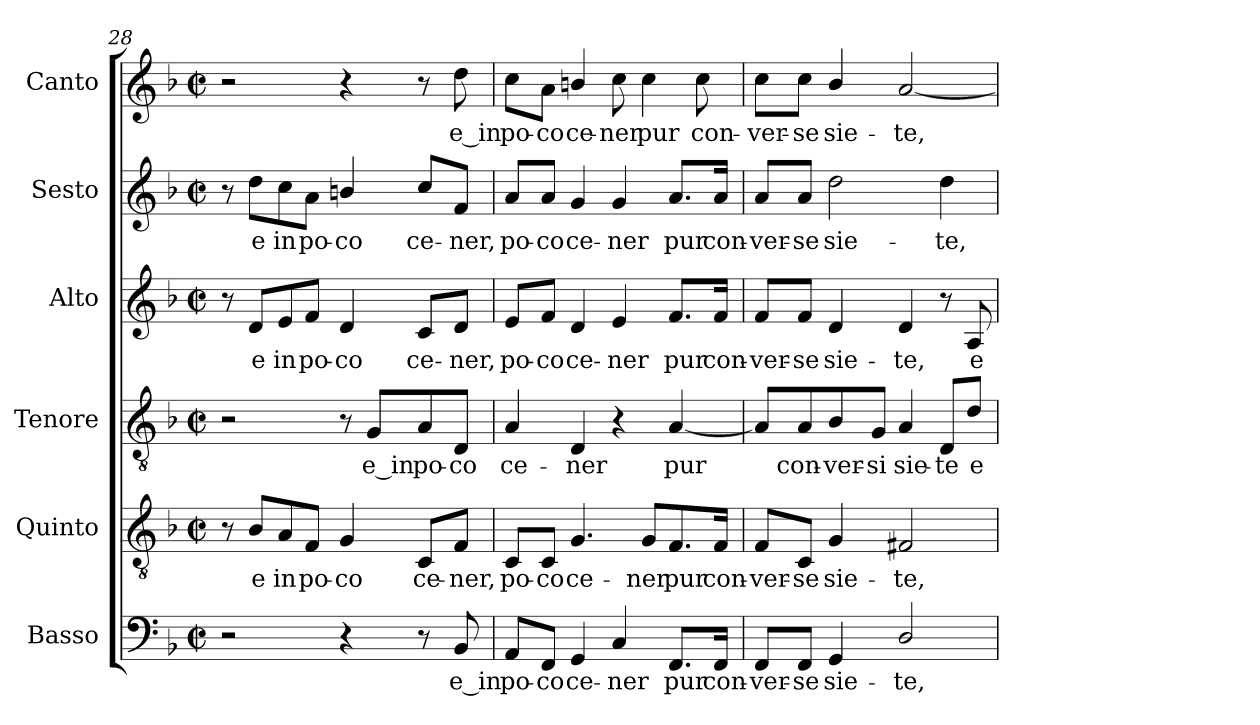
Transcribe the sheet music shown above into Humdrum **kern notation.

**kern	**text	**kern	**text	**kern	**text	**kern	**text	**kern	**text	**kern	**text
*part6	*part6	*part5	*part5	*part4	*part4	*part3	*part3	*part2	*part2	*part1	*part1
*staff6	*staff6	*staff5	*staff5	*staff4	*staff4	*staff3	*staff3	*staff2	*staff2	*staff1	*staff1
*I"Basso	*	*I"Quinto	*	*I"Tenore	*	*I"Alto	*	*I"Sesto	*	*I"Canto	*
*I'B.	*	*I'T.	*	*I'T.	*	*I'A.	*	*I'S.	*	*	*
*clefF4	*	*clefGv2	*	*clefGv2	*	*clefG2	*	*clefG2	*	*clefG2	*
*	*	*ITrd7c12	*	*ITrd7c12	*	*	*	*	*	*	*
*k[b-]	*	*k[b-]	*	*k[b-]	*	*k[b-]	*	*k[b-]	*	*k[b-]	*
*F:	*	*F:	*	*F:	*	*F:	*	*F:	*	*F:	*
*M2/2	*	*M2/2	*	*M2/2	*	*M2/2	*	*M2/2	*	*M2/2	*
*met(c|)	*	*met(c|)	*	*met(c|)	*	*met(c|)	*	*met(c|)	*	*met(c|)	*
=28	=28	=28	=28	=28	=28	=28	=28	=28	=28	=28	=28
2r	.	8r	.	2r	.	8r	.	8r	.	2r	.
!	!	!	!LO:LY:b:color=#000000	!	!	!	!	!	!	!	!
!	!	!	!	!	!	!	!LO:LY:b:color=#000000	!	!	!	!
!	!	!	!	!	!	!	!	!	!LO:LY:b:color=#000000	!	!
.	.	8BB-i/L	e	.	.	8di/L	e	8ddi\L	e	.	.
!	!	!	!LO:LY:b:color=#000000	!	!	!	!	!	!	!	!
!	!	!	!	!	!	!	!LO:LY:b:color=#000000	!	!	!	!
!	!	!	!	!	!	!	!	!	!LO:LY:b:color=#000000	!	!
.	.	8AAi/	in	.	.	8ei/	in	8cci\	in	.	.
!	!	!	!LO:LY:b:color=#000000	!	!	!	!	!	!	!	!
!	!	!	!	!	!	!	!LO:LY:b:color=#000000	!	!	!	!
!	!	!	!	!	!	!	!	!	!LO:LY:b:color=#000000	!	!
.	.	8FFi/J	po-	.	.	8fi/J	po-	8ai\J	po-	.	.
!	!	!	!LO:LY:b:color=#000000	!	!	!	!	!	!	!	!
!	!	!	!	!	!	!	!LO:LY:b:color=#000000	!	!	!	!
!	!	!	!	!	!	!	!	!	!LO:LY:b:color=#000000	!	!
4r	.	4GGi/	-co	8r	.	4di/	-co	4bni/	-co	4r	.
!	!	!	!	!	!LO:LY:b:color=#000000	!	!	!	!	!	!
.	.	.	.	8GGi/L	e_in	.	.	.	.	.	.
!	!	!	!LO:LY:b:color=#000000	!	!	!	!	!	!	!	!
!	!	!	!	!	!LO:LY:b:color=#000000	!	!	!	!	!	!
!	!	!	!	!	!	!	!LO:LY:b:color=#000000	!	!	!	!
!	!	!	!	!	!	!	!	!	!LO:LY:b:color=#000000	!	!
8r	.	8CCi/L	ce-	8AAi/	po-	8ci/L	ce-	8cci/L	ce-	8r	.
!	!LO:LY:b:color=#000000	!	!	!	!	!	!	!	!	!	!
!	!	!	!LO:LY:b:color=#000000	!	!	!	!	!	!	!	!
!	!	!	!	!	!LO:LY:b:color=#000000	!	!	!	!	!	!
!	!	!	!	!	!	!	!LO:LY:b:color=#000000	!	!	!	!
!	!	!	!	!	!	!	!	!	!LO:LY:b:color=#000000	!	!
!	!	!	!	!	!	!	!	!	!	!	!LO:LY:b:color=#000000
8BB-i/	e_in	8FFi/J	-ner,	8DDi/J	-co	8di/J	-ner,	8fi/J	-ner,	8ddi\	e_in
=29	=29	=29	=29	=29	=29	=29	=29	=29	=29	=29	=29
!	!LO:LY:b:color=#000000	!	!	!	!	!	!	!	!	!	!
!	!	!	!LO:LY:b:color=#000000	!	!	!	!	!	!	!	!
!	!	!	!	!	!LO:LY:b:color=#000000	!	!	!	!	!	!
!	!	!	!	!	!	!	!LO:LY:b:color=#000000	!	!	!	!
!	!	!	!	!	!	!	!	!	!LO:LY:b:color=#000000	!	!
!	!	!	!	!	!	!	!	!	!	!	!LO:LY:b:color=#000000
8AAi/L	po-	8CCi/L	po-	4AAi/	ce-	8ei/L	po-	8ai/L	po-	8cci\L	po-
!	!LO:LY:b:color=#000000	!	!	!	!	!	!	!	!	!	!
!	!	!	!LO:LY:b:color=#000000	!	!	!	!	!	!	!	!
!	!	!	!	!	!	!	!LO:LY:b:color=#000000	!	!	!	!
!	!	!	!	!	!	!	!	!	!LO:LY:b:color=#000000	!	!
!	!	!	!	!	!	!	!	!	!	!	!LO:LY:b:color=#000000
8FFi/J	-co	8CCi/J	-co	.	.	8fi/J	-co	8ai/J	-co	8ai\J	-co
!	!LO:LY:b:color=#000000	!	!	!	!	!	!	!	!	!	!
!	!	!	!LO:LY:b:color=#000000	!	!	!	!	!	!	!	!
!	!	!	!	!	!LO:LY:b:color=#000000	!	!	!	!	!	!
!	!	!	!	!	!	!	!LO:LY:b:color=#000000	!	!	!	!
!	!	!	!	!	!	!	!	!	!LO:LY:b:color=#000000	!	!
!	!	!	!	!	!	!	!	!	!	!	!LO:LY:b:color=#000000
4GGi/	ce-	4.GGi/	ce-	4DDi/	-ner	4di/	ce-	4gi/	ce-	4bni/	ce-
!	!LO:LY:b:color=#000000	!	!	!	!	!	!	!	!	!	!
!	!	!	!	!	!	!	!LO:LY:b:color=#000000	!	!	!	!
!	!	!	!	!	!	!	!	!	!LO:LY:b:color=#000000	!	!
!	!	!	!	!	!	!	!	!	!	!	!LO:LY:b:color=#000000
4Ci/	-ner	.	.	4r	.	4ei/	-ner	4gi/	-ner	8cci\	-ner
!	!	!	!LO:LY:b:color=#000000	!	!	!	!	!	!	!	!
!	!	!	!	!	!	!	!	!	!	!	!LO:LY:b:color=#000000
.	.	8GGi/L	-ner	.	.	.	.	.	.	4cci\	pur
!	!LO:LY:b:color=#000000	!	!	!	!	!	!	!	!	!	!
!	!	!	!LO:LY:b:color=#000000	!	!	!	!	!	!	!	!
!	!	!	!	!	!LO:LY:b:color=#000000	!	!	!	!	!	!
!	!	!	!	!	!	!	!LO:LY:b:color=#000000	!	!	!	!
!	!	!	!	!	!	!	!	!	!LO:LY:b:color=#000000	!	!
8.FFi/L	pur	8.FFi/	pur	[4AAi/	pur	8.fi/L	pur	8.ai/L	pur	.	.
!	!	!	!	!	!	!	!	!	!	!	!LO:LY:b:color=#000000
.	.	.	.	.	.	.	.	.	.	8cci\	con-
!	!LO:LY:b:color=#000000	!	!	!	!	!	!	!	!	!	!
!	!	!	!LO:LY:b:color=#000000	!	!	!	!	!	!	!	!
!	!	!	!	!	!	!	!LO:LY:b:color=#000000	!	!	!	!
!	!	!	!	!	!	!	!	!	!LO:LY:b:color=#000000	!	!
16FFi/Jk	con-	16FFi/Jk	con-	.	.	16fi/Jk	con-	16ai/Jk	con-	.	.
=30	=30	=30	=30	=30	=30	=30	=30	=30	=30	=30	=30
!	!LO:LY:b:color=#000000	!	!	!	!	!	!	!	!	!	!
!	!	!	!LO:LY:b:color=#000000	!	!	!	!	!	!	!	!
!	!	!	!	!	!	!	!LO:LY:b:color=#000000	!	!	!	!
!	!	!	!	!	!	!	!	!	!LO:LY:b:color=#000000	!	!
!	!	!	!	!	!	!	!	!	!	!	!LO:LY:b:color=#000000
8FFi/L	-ver-	8FFi/L	-ver-	8AAi/L]	.	8fi/L	-ver-	8ai/L	-ver-	8cci\L	-ver-
!	!LO:LY:b:color=#000000	!	!	!	!	!	!	!	!	!	!
!	!	!	!LO:LY:b:color=#000000	!	!	!	!	!	!	!	!
!	!	!	!	!	!LO:LY:b:color=#000000	!	!	!	!	!	!
!	!	!	!	!	!	!	!LO:LY:b:color=#000000	!	!	!	!
!	!	!	!	!	!	!	!	!	!LO:LY:b:color=#000000	!	!
!	!	!	!	!	!	!	!	!	!	!	!LO:LY:b:color=#000000
8FFi/J	-se	8CCi/J	-se	8AAi/	con-	8fi/J	-se	8ai/J	-se	8cci\J	-se
!	!LO:LY:b:color=#000000	!	!	!	!	!	!	!	!	!	!
!	!	!	!LO:LY:b:color=#000000	!	!	!	!	!	!	!	!
!	!	!	!	!	!LO:LY:b:color=#000000	!	!	!	!	!	!
!	!	!	!	!	!	!	!LO:LY:b:color=#000000	!	!	!	!
!	!	!	!	!	!	!	!	!	!LO:LY:b:color=#000000	!	!
!	!	!	!	!	!	!	!	!	!	!	!LO:LY:b:color=#000000
4GGi/	sie-	4GGi/	sie-	8BB-i/	-ver-	4di/	sie-	2ddi\	sie-	4b-i/	sie-
!	!	!	!	!	!LO:LY:b:color=#000000	!	!	!	!	!	!
.	.	.	.	8GGi/J	-si	.	.	.	.	.	.
!	!LO:LY:b:color=#000000	!	!	!	!	!	!	!	!	!	!
!	!	!	!LO:LY:b:color=#000000	!	!	!	!	!	!	!	!
!	!	!	!	!	!LO:LY:b:color=#000000	!	!	!	!	!	!
!	!	!	!	!	!	!	!LO:LY:b:color=#000000	!	!	!	!
!	!	!	!	!	!	!	!	!	!	!	!LO:LY:b:color=#000000
2Di/	-te,	2FF#Xi/	-te,	4AAi/	sie-	4di/	-te,	.	.	[2ai/	-te,
!	!	!	!	!	!LO:LY:b:color=#000000	!	!	!	!	!	!
!	!	!	!	!	!	!	!	!	!LO:LY:b:color=#000000	!	!
.	.	.	.	8DDi/L	-te	8r	.	4ddi\	-te,	.	.
!	!	!	!	!	!LO:LY:b:color=#000000	!	!	!	!	!	!
!	!	!	!	!	!	!	!LO:LY:b:color=#000000	!	!	!	!
.	.	.	.	8Di/J	e	8Ai/	e	.	.	.	.
=	=	=	=	=	=	=	=	=	=	=	=
*-	*-	*-	*-	*-	*-	*-	*-	*-	*-	*-	*-
